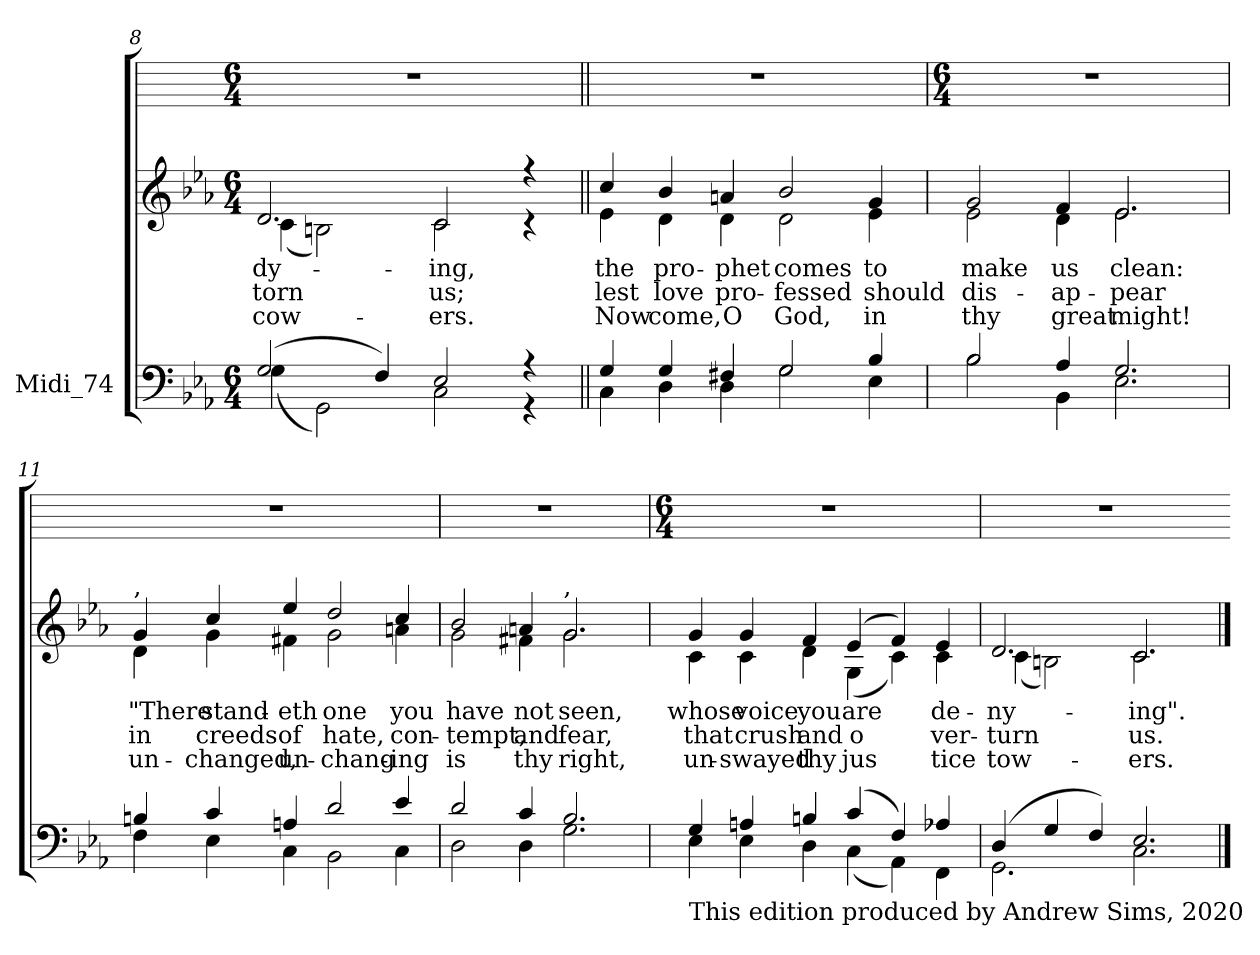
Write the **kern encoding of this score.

**kern	**kern	**text	**text	**text	**kern
*part3	*part2	*part2	*part2	*part2	*part1
*staff3	*staff2	*staff2	*staff2	*staff2	*staff1
*I"Midi_74	*	*	*	*	*
*clefF4	*clefG2	*	*	*	*
*k[b-e-a-]	*k[b-e-a-]	*	*	*	*
*E-:	*E-:	*	*	*	*
*M6/4	*M6/4	*	*	*	*M6/4
=8	=8	=8	=8	=8	=8
*^	*	*	*	*	*
!	!	!	!LO:LY:b	!LO:LY:b	!LO:LY:b	!
*	*	*^	*	*	*	*
(>2G/	(4G\	2.d/	(<4c\	dy-	-torn	cow-	1.r
.	2GG\)	.	2Bn\)	.	.	.	.
4F/)	.	.	.	.	.	.	.
!	!	!	!	!LO:LY:b	!LO:LY:b	!LO:LY:b	!
2E-/	2C\	2c/	2c\	-ing,	us;	ers.	.
4r	4r	4r	4r	.	.	.	.
=9||	=9||	=9||	=9||	=9||	=9||	=9||	=9||
!	!	!	!	!LO:LY:b	!LO:LY:b	!LO:LY:b	!
4G/	4C\	4cc/	4e-\	the	lest	Now	1.r
!	!	!	!	!LO:LY:b	!LO:LY:b	!LO:LY:b	!
4G/	4D\	4b-/	4d\	pro-	-love	come,	.
!	!	!	!	!LO:LY:b	!LO:LY:b	!LO:LY:b	!
4F#X/	4D\	4an/	4d\	phet	pro-	-O	.
!	!	!	!	!LO:LY:b	!LO:LY:b	!LO:LY:b	!
2G/	2G\	2b-/	2d\	comes	fessed	God,	.
!	!	!	!	!LO:LY:b	!LO:LY:b	!LO:LY:b	!
4B-/	4E-\	4g/	4e-\	to	should	in	.
!!LO:LB:g=z
=10	=10	=10	=10	=10	=10	=10	=10
*	*	*	*	*	*	*	*M6/4
!	!	!	!	!LO:LY:b	!LO:LY:b	!LO:LY:b	!
2B-/	2B-\	2g/	2e-\	make	dis-	-thy	1.r
!	!	!	!	!LO:LY:b	!LO:LY:b	!LO:LY:b	!
4A-/	4BB-\	4f/	4d\	us	ap-	-great	.
!	!	!	!	!LO:LY:b	!LO:LY:b	!LO:LY:b	!
2.G/	2.E-\	2.e-/	2.e-\	clean:	pear	might!	.
=11	=11	=11	=11	=11	=11	=11	=11
!	!	!LO:TX:a:t=,	!	!	!	!	!
!	!	!	!	!LO:LY:b	!LO:LY:b	!LO:LY:b	!
4Bn/	4F\	4g/	4d	"There	in	un-	1.r
!	!	!	!	!LO:LY:b	!LO:LY:b	!LO:LY:b	!
4c/	4E-\	4cc/	4g\	-stand-	-creeds	changed,	.
!	!	!	!	!LO:LY:b	!LO:LY:b	!LO:LY:b	!
4An/	4C\	4ee-/	4f#X\	eth	of	un-	.
!	!	!	!	!LO:LY:b	!LO:LY:b	!LO:LY:b	!
2d	2BB-\	2dd/	2g\	-one	hate,	chang-	.
!	!	!	!	!LO:LY:b	!LO:LY:b	!LO:LY:b	!
4e-	4C\	4cc/	4an\	-you	con-	-ing	.
=12	=12	=12	=12	=12	=12	=12	=12
!	!	!	!	!LO:LY:b	!LO:LY:b	!LO:LY:b	!
2d	2D\	2b-/	2g\	have	tempt,	is	1.r
!	!	!	!	!LO:LY:b	!LO:LY:b	!LO:LY:b	!
4c/	4D\	4an/	4f#\	not	and	thy	.
!	!	!LO:TX:a:t=,	!	!	!	!	!
!	!	!	!	!LO:LY:b	!LO:LY:b	!LO:LY:b	!
2.B-/	2.G\	2.g/	2.g\	seen,	fear,	right,	.
!!LO:LB:g=z
=13	=13	=13	=13	=13	=13	=13	=13
*	*	*	*	*	*	*	*M6/4
!LO:TX:b:t=This edition produced by Andrew Sims, 2020	!	!	!	!	!	!	!
!	!	!	!	!LO:LY:b	!LO:LY:b	!LO:LY:b	!
4G/	4E-\	4g/	4c\	whose	that	un-	1.r
!	!	!	!	!LO:LY:b	!LO:LY:b	!LO:LY:b	!
4An/	4E-\	4g/	4c\	-voice	crush	swayed	.
!	!	!	!	!LO:LY:b	!LO:LY:b	!LO:LY:b	!
4Bn	4D\	4f/	4d\	you	and	thy	.
!	!	!	!	!LO:LY:b	!LO:LY:b	!LO:LY:b	!
(>4c	(<4C\	(>4e-/	(<4G	are	o	jus	.
4F/)	4AA-\)	4f/)	4c\)	.	.	.	.
!	!	!	!	!LO:LY:b	!LO:LY:b	!LO:LY:b	!
4A-X/	4FF\	4e-/	4c\	de-	-ver-	-tice	.
=14	=14	=14	=14	=14	=14	=14	=14
!	!	!	!	!LO:LY:b	!LO:LY:b	!LO:LY:b	!
(>4D/	2.GG\	2.d/	(<4c\	ny-	-turn	tow-	1.r
4G/	.	.	2Bn\)	.	.	.	.
4F/)	.	.	.	.	.	.	.
!	!	!	!	!LO:LY:b	!LO:LY:b	!LO:LY:b	!
2.E-/	2.C\	2.c/	2.c\	-ing".	us.	ers.	.
*v	*v	*	*	*	*	*	*
*	*v	*v	*	*	*	*
==	==	=	=	=	=
*-	*-	*-	*-	*-	*-
